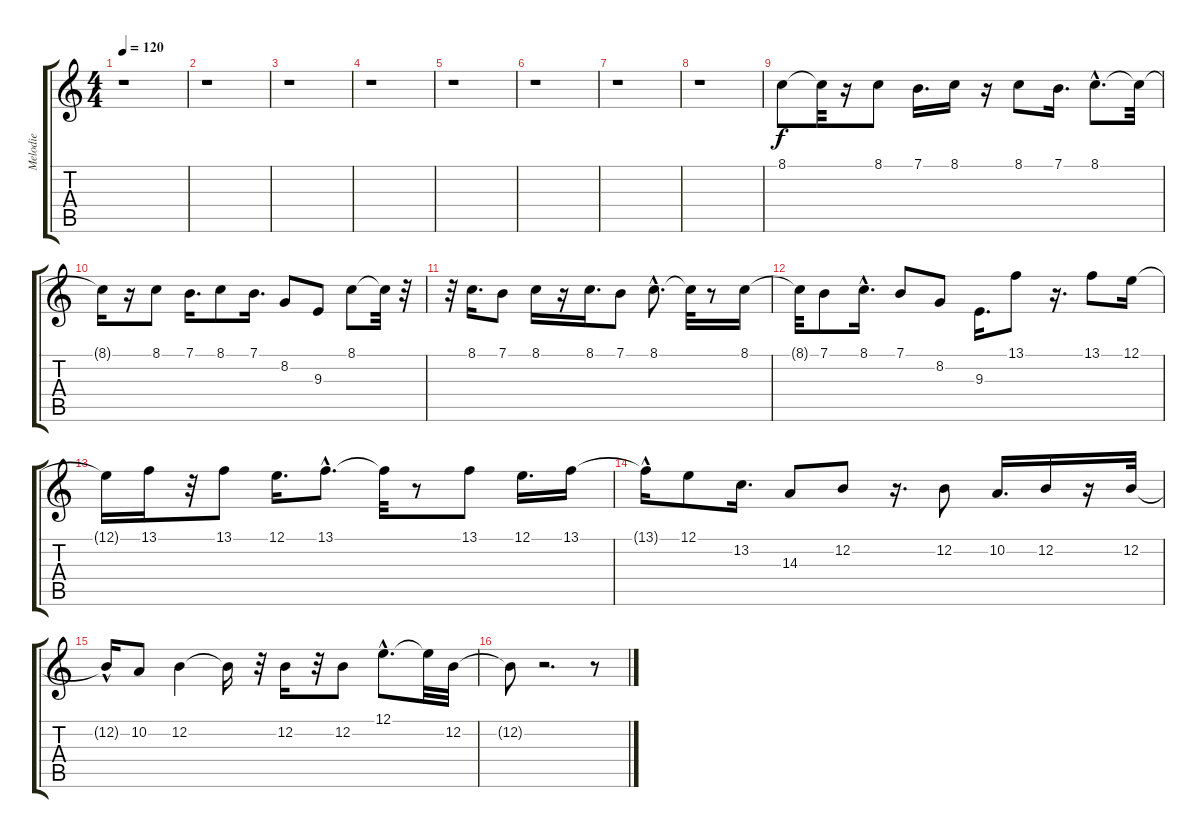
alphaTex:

\track ("Melodie" "Melodie") {instrument lead2sawtooth}
\staff {score tabs}
\tuning (E4 B3 G3 D3 A2 E2) {hide}
\ts (4 4)
\tempo 120
\clef g2
\ks c
r.1{dy f} |
r.1 |
r.1 |
r.1 |
r.1 |
r.1 |
r.1 |
r.1 |
8.1.8 8.1{t}.32 r.16 8.1.8 7.1.16{d} 8.1.16 r.16 8.1.8 7.1.16{d} 8.1{hac}.8{d} 8.1{t}.32 |
8.1{t}.16 r.16 8.1.8 7.1.16{d} 8.1.8 7.1.16{d} 8.2.8 9.3.8 8.1.8 8.1{t}.32 r.32 |
r.32 8.1.16{d} 7.1.8 8.1.16 r.16 8.1.16{d} 7.1.8 8.1{hac}.8{d} 8.1{t}.32 r.8 8.1.16 |
8.1{t}.32 7.1.8 8.1{hac}.16{d} 7.1.8 8.2.8 9.3.16{d} 13.1.8 r.16{d} 13.1.8 12.1.16 |
12.1{t}.16 13.1.16 r.32 13.1.8 12.1.16{d} 13.1{hac}.8{d} 13.1{t}.32 r.8 13.1.8 12.1.16{d} 13.1.16 |
13.1{hac t}.16 12.1.8 13.2.16{d} 14.3.8 12.2.8 r.16{d} 12.2.8 10.2.16{d} 12.2.16 r.16 12.2.32 |
12.2{hac t}.16 10.2.8 12.2.4 12.2{t}.16 r.32 12.2.16 r.32 12.2.8 12.1{hac}.8{d} 12.1{t}.32 12.2.32 |
12.2{t}.8 r.2{d} r.8
